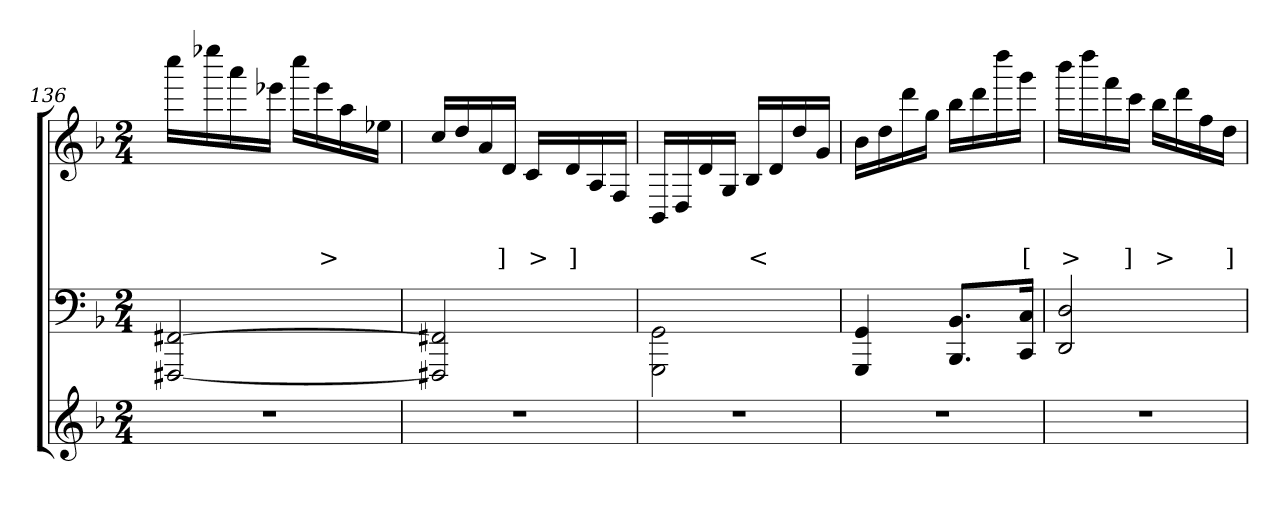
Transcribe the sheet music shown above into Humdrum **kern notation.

**kern	**kern	**kern	**text	**text
*part3	*part2	*part1	*part1	*part1
*staff3	*staff2	*staff1	*staff1	*staff1
*clefG2	*clefF4	*clefG2	*	*
*k[b-]	*k[b-]	*k[b-]	*	*
*M2/4	*M2/4	*M2/4	*	*
=136	=136	=136	=136	=136
2r	[2FF#X [2FFF#X	16ccccLL	.	.
.	.	16eeee-X	.	.
.	.	16aaa	.	.
.	.	16eee-JJ	.	.
.	.	16ccccLL	.	.
.	.	16eee-	.	>
.	.	16aa	.	.
.	.	16ee-JJ	.	.
=137	=137	=137	=137	=137
2r	2FF#X] 2FFF#X]	16ccLL	.	.
.	.	16dd	.	.
.	.	16a	.	.
.	.	16dJJ	.	]
.	.	16c\LL	.	>
.	.	16d\	.	]
.	.	16A/	.	.
.	.	16F/JJ	.	.
=138	=138	=138	=138	=138
2r	2GG\ 2GGG\	16BB-LL	.	.
.	.	16D	.	.
.	.	16d	.	.
.	.	16GJJ	.	.
.	.	16B-LL	.	<
.	.	16d	.	.
.	.	16dd	.	.
.	.	16gJJ	.	.
=139	=139	=139	=139	=139
2r	4GG 4GGG	16b-LL	.	.
.	.	16dd	.	.
.	.	16ddd	.	.
.	.	16ggJJ	.	.
.	8.BB- 8.BBB-L	16bb-LL	.	.
.	.	16ddd	.	.
.	.	16dddd	.	.
.	16C 16CCJk	16gggJJ	.	[
=140	=140	=140	=140	=140
2r	2D 2DD	16bbb-LL	.	>
.	.	16dddd	.	.
.	.	16fff	.	.
.	.	16cccJJ	.	]
.	.	16bb-LL	.	>
.	.	16ddd	.	.
.	.	16ff	.	.
.	.	16ddJJ	.	]
=	=	=	=	=
*-	*-	*-	*-	*-
